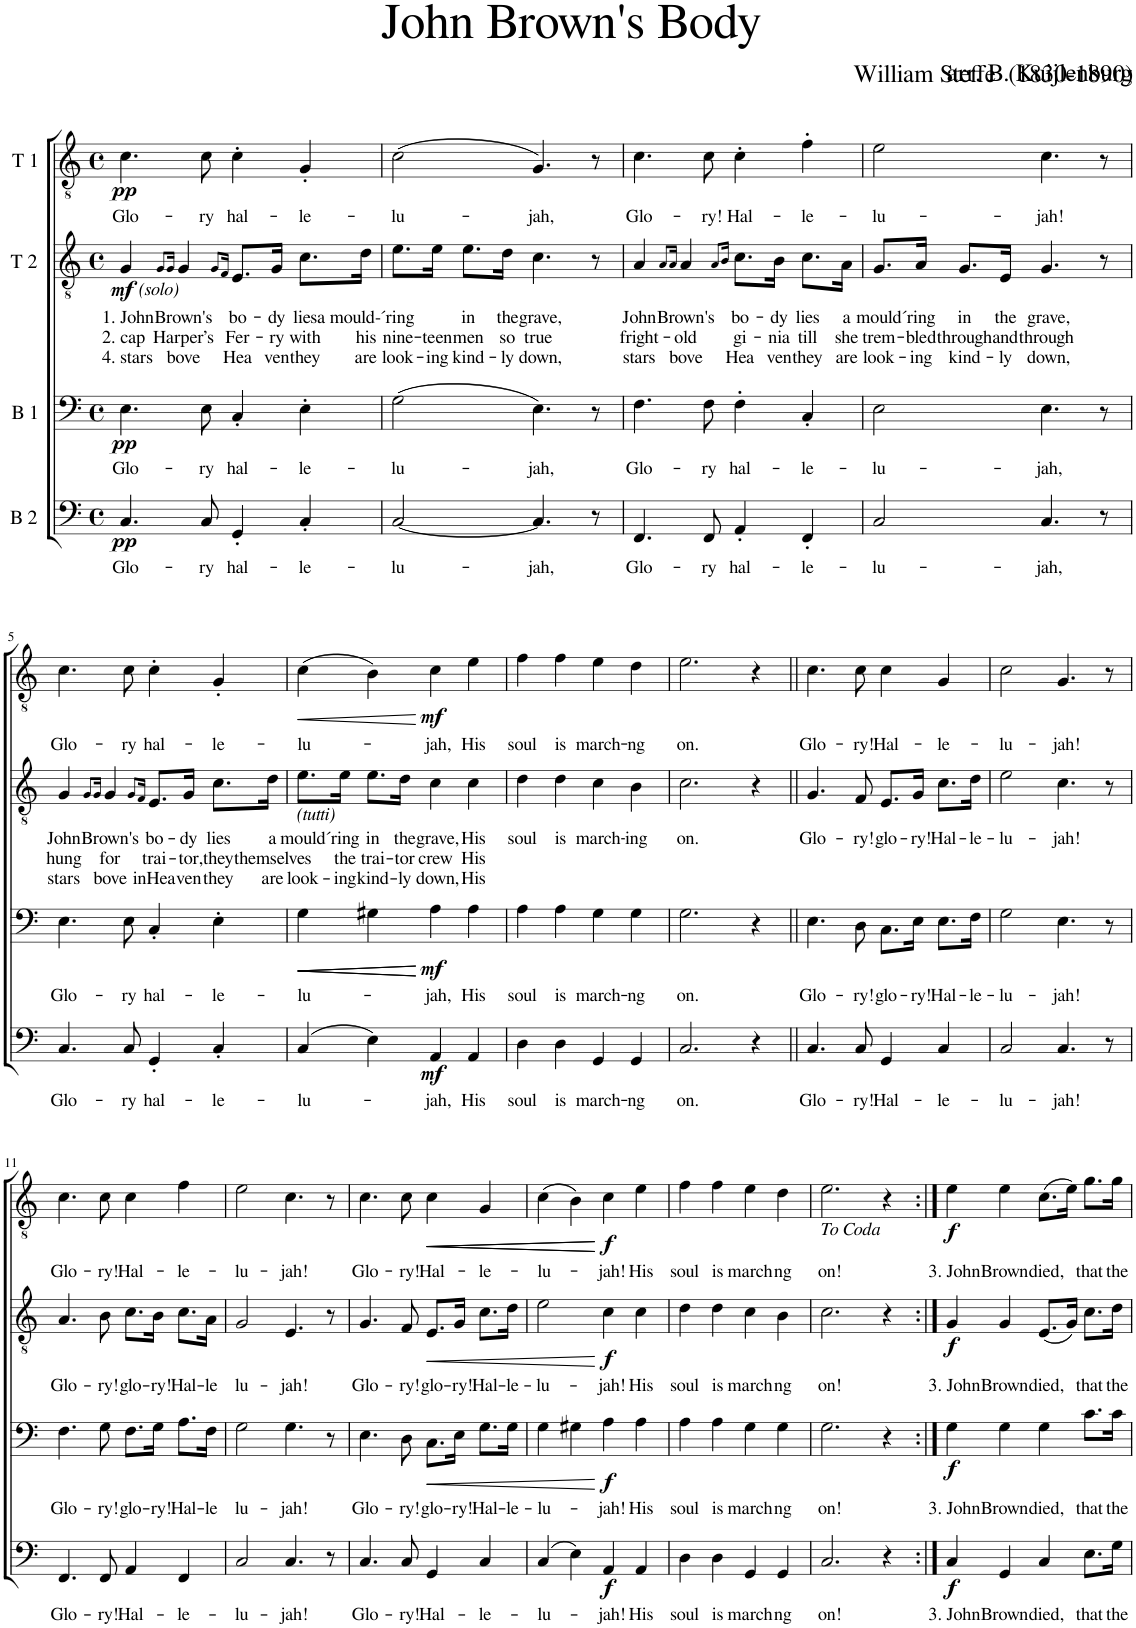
**kern	**text	**dynam	**kern	**text	**dynam	**kern	**text	**text	**text	**dynam	**kern	**text	**dynam
*part4	*part4	*part4	*part3	*part3	*part3	*part2	*part2	*part2	*part2	*part2	*part1	*part1	*part1
*staff4	*staff4	*staff4	*staff3	*staff3	*staff3	*staff2	*staff2	*staff2	*staff2	*staff2	*staff1	*staff1	*staff1
*I"B 2	*	*	*I"B 1	*	*	*I"T 2	*	*	*	*	*I"T 1	*	*
*clefF4	*	*	*clefF4	*	*	*clefGv2	*	*	*	*	*clefGv2	*	*
*k[]	*	*	*k[]	*	*	*k[]	*	*	*	*	*k[]	*	*
*M4/4	*	*	*M4/4	*	*	*M4/4	*	*	*	*	*M4/4	*	*
*met(c)	*	*	*met(c)	*	*	*met(c)	*	*	*	*	*met(c)	*	*
=1	=1	=1	=1	=1	=1	=1	=1	=1	=1	=1	=1	=1	=1
!	!	!	!	!	!	!LO:TX:b:i:t=(solo)	!	!	!	!	!	!	!
!	!LO:LY:b	!LO:DY:b	!	!LO:LY:b	!LO:DY:b	!	!LO:LY:b	!LO:LY:b	!LO:LY:b	!LO:DY:b	!	!LO:LY:b	!LO:DY:b
4.C/	Glo-	pp	4.E\	Glo-	pp	4G/	1. John	2. cap	4. stars	mf	4.c\	Glo-	pp
.	.	.	.	.	.	8qG/L	.	.	.	.	.	.	.
.	.	.	.	.	.	16qG/Jk	.	.	.	.	.	.	.
!	!	!	!	!	!	!	!LO:LY:b	!LO:LY:b	!LO:LY:b	!	!	!	!
.	.	.	.	.	.	4G/	Brown's	Harper’s	bove	.	.	.	.
!	!LO:LY:b	!	!	!LO:LY:b	!	!	!	!	!	!	!	!LO:LY:b	!
8C/	ry	.	8E\	ry	.	.	.	.	.	.	8c\	ry	.
.	.	.	.	.	.	8qG/L	.	.	.	.	.	.	.
.	.	.	.	.	.	16qF/Jk	.	.	.	.	.	.	.
!	!LO:LY:b	!	!	!LO:LY:b	!	!	!LO:LY:b	!LO:LY:b	!LO:LY:b	!	!	!LO:LY:b	!
4GG'/	hal-	.	4C'/	hal-	.	8.E/L	bo-	Fer-	Hea	.	4c'\	hal-	.
!	!	!	!	!	!	!	!LO:LY:b	!LO:LY:b	!LO:LY:b	!	!	!	!
.	.	.	.	.	.	16G/Jk	-dy	ry	ven	.	.	.	.
!	!LO:LY:b	!	!	!LO:LY:b	!	!	!LO:LY:b	!LO:LY:b	!LO:LY:b	!	!	!LO:LY:b	!
4C'/	le-	.	4E'\	le-	.	8.c\L	lies	with	they	.	4G'/	le-	.
!	!	!	!	!	!	!	!LO:LY:b	!LO:LY:b	!LO:LY:b	!	!	!	!
.	.	.	.	.	.	16d\Jk	a mould-´ring	his	are	.	.	.	.
=2	=2	=2	=2	=2	=2	=2	=2	=2	=2	=2	=2	=2	=2
!	!LO:LY:b	!	!	!LO:LY:b	!	!	!	!LO:LY:b	!LO:LY:b	!	!	!LO:LY:b	!
[2C/	lu-	.	(2G\	lu-	.	8.e\L	.	nine-	look-	.	(2c\	lu-	.
!	!	!	!	!	!	!	!	!LO:LY:b	!LO:LY:b	!	!	!	!
.	.	.	.	.	.	16e\Jk	.	teen	ing	.	.	.	.
!	!	!	!	!	!	!	!LO:LY:b	!LO:LY:b	!LO:LY:b	!	!	!	!
.	.	.	.	.	.	8.e\L	in	men	kind-	.	.	.	.
!	!	!	!	!	!	!	!LO:LY:b	!LO:LY:b	!LO:LY:b	!	!	!	!
.	.	.	.	.	.	16d\Jk	the	so	ly	.	.	.	.
!	!LO:LY:b	!	!	!LO:LY:b	!	!	!LO:LY:b	!LO:LY:b	!LO:LY:b	!	!	!LO:LY:b	!
4.C/]	jah,	.	4.E\)	jah,	.	4.c\	grave,	true	down,	.	4.G/)	jah,	.
8r	.	.	8r	.	.	8r	.	.	.	.	8r	.	.
=3	=3	=3	=3	=3	=3	=3	=3	=3	=3	=3	=3	=3	=3
!	!LO:LY:b	!	!	!LO:LY:b	!	!	!LO:LY:b	!LO:LY:b	!LO:LY:b	!	!	!LO:LY:b	!
4.FF/	Glo-	.	4.F\	Glo-	.	4A/	John	fright-	stars	.	4.c\	Glo-	.
.	.	.	.	.	.	8qA/L	.	.	.	.	.	.	.
.	.	.	.	.	.	16qA/Jk	.	.	.	.	.	.	.
!	!	!	!	!	!	!	!LO:LY:b	!LO:LY:b	!LO:LY:b	!	!	!	!
.	.	.	.	.	.	4A/	Brown's	old	bove	.	.	.	.
!	!LO:LY:b	!	!	!LO:LY:b	!	!	!	!	!	!	!	!LO:LY:b	!
8FF/	ry	.	8F\	ry	.	.	.	.	.	.	8c\	ry!	.
.	.	.	.	.	.	8qA/L	.	.	.	.	.	.	.
.	.	.	.	.	.	16qB/Jk	.	.	.	.	.	.	.
!	!LO:LY:b	!	!	!LO:LY:b	!	!	!LO:LY:b	!LO:LY:b	!LO:LY:b	!	!	!LO:LY:b	!
4AA'/	hal-	.	4F'\	hal-	.	8.c\L	bo-	gi-	Hea	.	4c'\	Hal-	.
!	!	!	!	!	!	!	!LO:LY:b	!LO:LY:b	!LO:LY:b	!	!	!	!
.	.	.	.	.	.	16B\Jk	dy	nia	ven	.	.	.	.
!	!LO:LY:b	!	!	!LO:LY:b	!	!	!LO:LY:b	!LO:LY:b	!LO:LY:b	!	!	!LO:LY:b	!
4FF'/	le-	.	4C'/	le-	.	8.c\L	lies	till	they	.	4f'\	le-	.
!	!	!	!	!	!	!	!LO:LY:b	!LO:LY:b	!LO:LY:b	!	!	!	!
.	.	.	.	.	.	16A\Jk	a	she	are	.	.	.	.
=4	=4	=4	=4	=4	=4	=4	=4	=4	=4	=4	=4	=4	=4
!	!LO:LY:b	!	!	!LO:LY:b	!	!	!LO:LY:b	!LO:LY:b	!LO:LY:b	!	!	!LO:LY:b	!
2C/	lu-	.	2E\	lu-	.	8.G/L	mould-	trem-	look-	.	2e\	lu-	.
!	!	!	!	!	!	!	!LO:LY:b	!LO:LY:b	!LO:LY:b	!	!	!	!
.	.	.	.	.	.	16A/Jk	´ring	bled	ing	.	.	.	.
!	!	!	!	!	!	!	!LO:LY:b	!LO:LY:b	!LO:LY:b	!	!	!	!
.	.	.	.	.	.	8.G/L	in	through	kind-	.	.	.	.
!	!	!	!	!	!	!	!LO:LY:b	!LO:LY:b	!LO:LY:b	!	!	!	!
.	.	.	.	.	.	16E/Jk	the	and	ly	.	.	.	.
!	!LO:LY:b	!	!	!LO:LY:b	!	!	!LO:LY:b	!LO:LY:b	!LO:LY:b	!	!	!LO:LY:b	!
4.C/	jah,	.	4.E\	jah,	.	4.G/	grave,	through	down,	.	4.c\	jah!	.
8r	.	.	8r	.	.	8r	.	.	.	.	8r	.	.
!!LO:LB:g=z
=5	=5	=5	=5	=5	=5	=5	=5	=5	=5	=5	=5	=5	=5
!	!LO:LY:b	!	!	!LO:LY:b	!	!	!LO:LY:b	!LO:LY:b	!LO:LY:b	!	!	!LO:LY:b	!
4.C/	Glo-	.	4.E\	Glo-	.	4G/	John	hung	stars	.	4.c\	Glo-	.
.	.	.	.	.	.	8qG/L	.	.	.	.	.	.	.
.	.	.	.	.	.	16qG/Jk	.	.	.	.	.	.	.
!	!	!	!	!	!	!	!LO:LY:b	!LO:LY:b	!LO:LY:b	!	!	!	!
.	.	.	.	.	.	4G/	Brown's	for	bove	.	.	.	.
!	!LO:LY:b	!	!	!LO:LY:b	!	!	!	!	!	!	!	!LO:LY:b	!
8C/	ry	.	8E\	ry	.	.	.	.	.	.	8c\	ry	.
.	.	.	.	.	.	8qG/L	.	.	.	.	.	.	.
.	.	.	.	.	.	16qF/Jk	.	.	.	.	.	.	.
!	!LO:LY:b	!	!	!LO:LY:b	!	!	!LO:LY:b	!LO:LY:b	!LO:LY:b	!	!	!LO:LY:b	!
4GG'/	hal-	.	4C'/	hal-	.	8.E/L	bo-	trai-	inHea-	.	4c'\	hal-	.
!	!	!	!	!	!	!	!LO:LY:b	!LO:LY:b	!LO:LY:b	!	!	!	!
.	.	.	.	.	.	16G/Jk	dy	tor,	ven	.	.	.	.
!	!LO:LY:b	!	!	!LO:LY:b	!	!	!LO:LY:b	!LO:LY:b	!LO:LY:b	!	!	!LO:LY:b	!
4C'/	le-	.	4E'\	le-	.	8.c\L	lies	they	they	.	4G'/	le-	.
!	!	!	!	!	!	!	!LO:LY:b	!LO:LY:b	!LO:LY:b	!	!	!	!
.	.	.	.	.	.	16d\Jk	a	themselves	are	.	.	.	.
=6	=6	=6	=6	=6	=6	=6	=6	=6	=6	=6	=6	=6	=6
!	!	!	!	!	!	!LO:TX:b:i:t=(tutti)	!	!	!	!	!	!	!
!	!LO:LY:b	!	!	!LO:LY:b	!LO:HP:b	!	!LO:LY:b	!	!LO:LY:b	!	!	!LO:LY:b	!LO:HP:b
(4C/	lu-	.	4G\	lu-	<	8.e\L	mould-	.	look-	.	(4c\	lu-	<
!	!	!	!	!	!	!	!LO:LY:b	!LO:LY:b	!LO:LY:b	!	!	!	!
.	.	.	.	.	.	16e\Jk	´ring	the	ing	.	.	.	.
!	!	!	!	!	!LO:HP:b	!	!LO:LY:b	!LO:LY:b	!LO:LY:b	!	!	!	!
4E\)	.	.	4G#X\	.	<	8.e\L	in	trai-	kind-	.	4B\)	.	.
!	!	!	!	!	!	!	!LO:LY:b	!LO:LY:b	!LO:LY:b	!	!	!	!
.	.	.	.	.	.	16d\Jk	the	tor	ly	.	.	.	.
!	!LO:LY:b	!LO:DY:b	!	!LO:LY:b	!LO:DY:n=1:b	!	!LO:LY:b	!LO:LY:b	!LO:LY:b	!	!	!LO:LY:b	!LO:DY:n=1:b
4AA/	jah,	mf	4A\	jah,	[ [ mf	4c\	grave,	crew	down,	.	4c\	jah,	[ mf
!	!LO:LY:b	!	!	!LO:LY:b	!	!	!LO:LY:b	!LO:LY:b	!LO:LY:b	!	!	!LO:LY:b	!
4AA/	His	.	4A\	His	.	4c\	His	His	His	.	4e\	His	.
=7	=7	=7	=7	=7	=7	=7	=7	=7	=7	=7	=7	=7	=7
!	!LO:LY:b	!	!	!LO:LY:b	!	!	!LO:LY:b	!	!	!	!	!LO:LY:b	!
4D\	soul	.	4A\	soul	.	4d\	soul	.	.	.	4f\	soul	.
!	!LO:LY:b	!	!	!LO:LY:b	!	!	!LO:LY:b	!	!	!	!	!LO:LY:b	!
4D\	is	.	4A\	is	.	4d\	is	.	.	.	4f\	is	.
!	!LO:LY:b	!	!	!LO:LY:b	!	!	!LO:LY:b	!	!	!	!	!LO:LY:b	!
4GG/	march-	.	4G\	march-	.	4c\	march-	.	.	.	4e\	march-	.
!	!LO:LY:b	!	!	!LO:LY:b	!	!	!LO:LY:b	!	!	!	!	!LO:LY:b	!
4GG/	ng	.	4G\	ng	.	4B\	ing	.	.	.	4d\	ng	.
=8	=8	=8	=8	=8	=8	=8	=8	=8	=8	=8	=8	=8	=8
!	!LO:LY:b	!	!	!LO:LY:b	!	!	!LO:LY:b	!	!	!	!	!LO:LY:b	!
2.C/	on.	.	2.G\	on.	.	2.c\	on.	.	.	.	2.e\	on.	.
4r	.	.	4r	.	.	4r	.	.	.	.	4r	.	.
=9||	=9||	=9||	=9||	=9||	=9||	=9||	=9||	=9||	=9||	=9||	=9||	=9||	=9||
!	!LO:LY:b	!	!	!LO:LY:b	!	!	!LO:LY:b	!	!	!	!	!LO:LY:b	!
4.C/	Glo-	.	4.E\	Glo-	.	4.G/	Glo-	.	.	.	4.c\	Glo-	.
!	!LO:LY:b	!	!	!LO:LY:b	!	!	!LO:LY:b	!	!	!	!	!LO:LY:b	!
8C/	ry!	.	8D\	ry!	.	8F/	ry!	.	.	.	8c\	ry!	.
!	!LO:LY:b	!	!	!LO:LY:b	!	!	!LO:LY:b	!	!	!	!	!LO:LY:b	!
4GG/	Hal-	.	8.C\L	glo-	.	8.E/L	glo-	.	.	.	4c\	Hal-	.
!	!	!	!	!LO:LY:b	!	!	!LO:LY:b	!	!	!	!	!	!
.	.	.	16E\Jk	ry!	.	16G/Jk	ry!	.	.	.	.	.	.
!	!LO:LY:b	!	!	!LO:LY:b	!	!	!LO:LY:b	!	!	!	!	!LO:LY:b	!
4C/	le-	.	8.E\L	Hal-	.	8.c\L	Hal-	.	.	.	4G/	le-	.
!	!	!	!	!LO:LY:b	!	!	!LO:LY:b	!	!	!	!	!	!
.	.	.	16F\Jk	le-	.	16d\Jk	le-	.	.	.	.	.	.
=10	=10	=10	=10	=10	=10	=10	=10	=10	=10	=10	=10	=10	=10
!	!LO:LY:b	!	!	!LO:LY:b	!	!	!LO:LY:b	!	!	!	!	!LO:LY:b	!
2C/	lu-	.	2G\	lu-	.	2e\	lu-	.	.	.	2c\	lu-	.
!	!LO:LY:b	!	!	!LO:LY:b	!	!	!LO:LY:b	!	!	!	!	!LO:LY:b	!
4.C/	jah!	.	4.E\	jah!	.	4.c\	jah!	.	.	.	4.G/	jah!	.
8r	.	.	8r	.	.	8r	.	.	.	.	8r	.	.
!!LO:LB:g=z
=11	=11	=11	=11	=11	=11	=11	=11	=11	=11	=11	=11	=11	=11
!	!LO:LY:b	!	!	!LO:LY:b	!	!	!LO:LY:b	!	!	!	!	!LO:LY:b	!
4.FF/	Glo-	.	4.F\	Glo-	.	4.A/	Glo-	.	.	.	4.c\	Glo-	.
!	!LO:LY:b	!	!	!LO:LY:b	!	!	!LO:LY:b	!	!	!	!	!LO:LY:b	!
8FF/	ry!	.	8G\	ry!	.	8B\	ry!	.	.	.	8c\	ry!	.
!	!LO:LY:b	!	!	!LO:LY:b	!	!	!LO:LY:b	!	!	!	!	!LO:LY:b	!
4AA/	Hal-	.	8.F\L	glo-	.	8.c\L	glo-	.	.	.	4c\	Hal-	.
!	!	!	!	!LO:LY:b	!	!	!LO:LY:b	!	!	!	!	!	!
.	.	.	16G\Jk	ry!	.	16B\Jk	ry!	.	.	.	.	.	.
!	!LO:LY:b	!	!	!LO:LY:b	!	!	!LO:LY:b	!	!	!	!	!LO:LY:b	!
4FF/	le-	.	8.A\L	Hal-	.	8.c\L	Hal-	.	.	.	4f\	le-	.
!	!	!	!	!LO:LY:b	!	!	!LO:LY:b	!	!	!	!	!	!
.	.	.	16F\Jk	le	.	16A\Jk	le	.	.	.	.	.	.
=12	=12	=12	=12	=12	=12	=12	=12	=12	=12	=12	=12	=12	=12
!	!LO:LY:b	!	!	!LO:LY:b	!	!	!LO:LY:b	!	!	!	!	!LO:LY:b	!
2C/	lu-	.	2G\	lu-	.	2G/	lu-	.	.	.	2e\	lu-	.
!	!LO:LY:b	!	!	!LO:LY:b	!	!	!LO:LY:b	!	!	!	!	!LO:LY:b	!
4.C/	jah!	.	4.G\	jah!	.	4.E/	jah!	.	.	.	4.c\	jah!	.
8r	.	.	8r	.	.	8r	.	.	.	.	8r	.	.
=13	=13	=13	=13	=13	=13	=13	=13	=13	=13	=13	=13	=13	=13
!	!LO:LY:b	!	!	!LO:LY:b	!	!	!LO:LY:b	!	!	!	!	!LO:LY:b	!
4.C/	Glo-	.	4.E\	Glo-	.	4.G/	Glo-	.	.	.	4.c\	Glo-	.
!	!LO:LY:b	!	!	!LO:LY:b	!	!	!LO:LY:b	!	!	!	!	!LO:LY:b	!
8C/	ry!	.	8D\	ry!	.	8F/	ry!	.	.	.	8c\	ry!	.
!	!LO:LY:b	!	!	!LO:LY:b	!LO:HP:b	!	!LO:LY:b	!	!	!LO:HP:b	!	!LO:LY:b	!LO:HP:b
4GG/	Hal-	.	8.C\L	glo-	<	8.E/L	glo-	.	.	<	4c\	Hal-	<
!	!	!	!	!LO:LY:b	!	!	!LO:LY:b	!	!	!	!	!	!
.	.	.	16E\Jk	ry!	.	16G/Jk	ry!	.	.	.	.	.	.
!	!LO:LY:b	!	!	!LO:LY:b	!	!	!LO:LY:b	!	!	!	!	!LO:LY:b	!LO:HP:b
4C/	le-	.	8.G\L	Hal-	.	8.c\L	Hal-	.	.	.	4G/	le-	<
!	!	!	!	!LO:LY:b	!	!	!LO:LY:b	!	!	!	!	!	!
.	.	.	16G\Jk	le-	.	16d\Jk	le-	.	.	.	.	.	.
=14	=14	=14	=14	=14	=14	=14	=14	=14	=14	=14	=14	=14	=14
!	!LO:LY:b	!	!	!LO:LY:b	!	!	!LO:LY:b	!	!	!	!	!LO:LY:b	!
(4C/	lu-	.	4G\	lu-	.	2e\	lu-	.	.	.	(4c\	lu-	.
4E\)	.	.	4G#X\	.	.	.	.	.	.	.	4B\)	.	.
!	!LO:LY:b	!LO:DY:b	!	!LO:LY:b	!LO:DY:n=1:b	!	!LO:LY:b	!	!	!LO:DY:n=1:b	!	!LO:LY:b	!LO:DY:n=1:b
4AA/	jah!	f	4A\	jah!	[ f	4c\	jah!	.	.	[ f	4c\	jah!	[ [ f
!	!LO:LY:b	!	!	!LO:LY:b	!	!	!LO:LY:b	!	!	!	!	!LO:LY:b	!
4AA/	His	.	4A\	His	.	4c\	His	.	.	.	4e\	His	.
=15	=15	=15	=15	=15	=15	=15	=15	=15	=15	=15	=15	=15	=15
!	!LO:LY:b	!	!	!LO:LY:b	!	!	!LO:LY:b	!	!	!	!	!LO:LY:b	!
4D\	soul	.	4A\	soul	.	4d\	soul	.	.	.	4f\	soul	.
!	!LO:LY:b	!	!	!LO:LY:b	!	!	!LO:LY:b	!	!	!	!	!LO:LY:b	!
4D\	is	.	4A\	is	.	4d\	is	.	.	.	4f\	is	.
!	!LO:LY:b	!	!	!LO:LY:b	!	!	!LO:LY:b	!	!	!	!	!LO:LY:b	!
4GG/	march-	.	4G\	march-	.	4c\	march-	.	.	.	4e\	march-	.
!	!LO:LY:b	!	!	!LO:LY:b	!	!	!LO:LY:b	!	!	!	!	!LO:LY:b	!
4GG/	ng	.	4G\	ng	.	4B\	ng	.	.	.	4d\	ng	.
=16	=16	=16	=16	=16	=16	=16	=16	=16	=16	=16	=16	=16	=16
!	!LO:LY:b	!	!	!LO:LY:b	!	!	!LO:LY:b	!	!	!	!	!LO:LY:b	!
2.C/	on!	.	2.G\	on!	.	2.c\	on!	.	.	.	2.e\	on!	.
4r	.	.	4r	.	.	4r	.	.	.	.	4r	.	.
=17:|!	=17:|!	=17:|!	=17:|!	=17:|!	=17:|!	=17:|!	=17:|!	=17:|!	=17:|!	=17:|!	=17:|!	=17:|!	=17:|!
!	!LO:LY:b	!LO:DY:b	!	!LO:LY:b	!LO:DY:b	!	!LO:LY:b	!	!	!LO:DY:b	!	!LO:LY:b	!LO:DY:b
4C/	3. John	f	4G\	3. John	f	4G/	3. John	.	.	f	4e\	3. John	f
!	!LO:LY:b	!	!	!LO:LY:b	!	!	!LO:LY:b	!	!	!	!	!LO:LY:b	!
4GG/	Brown	.	4G\	Brown	.	4G/	Brown	.	.	.	4e\	Brown	.
!	!LO:LY:b	!	!	!LO:LY:b	!	!	!LO:LY:b	!	!	!	!	!LO:LY:b	!
4C/	died,	.	4G\	died,	.	(8.E/L	died,	.	.	.	(8.c\L	died,	.
.	.	.	.	.	.	16G/Jk)	.	.	.	.	16e\Jk)	.	.
!	!LO:LY:b	!	!	!LO:LY:b	!	!	!LO:LY:b	!	!	!	!	!LO:LY:b	!
8.E\L	that	.	8.c\L	that	.	8.c\L	that	.	.	.	8.g\L	that	.
!	!LO:LY:b	!	!	!LO:LY:b	!	!	!LO:LY:b	!	!	!	!	!LO:LY:b	!
16G\Jk	the	.	16c\Jk	the	.	16d\Jk	the	.	.	.	16g\Jk	the	.
=	=	=	=	=	=	=	=	=	=	=	=	=	=
*-	*-	*-	*-	*-	*-	*-	*-	*-	*-	*-	*-	*-	*-
